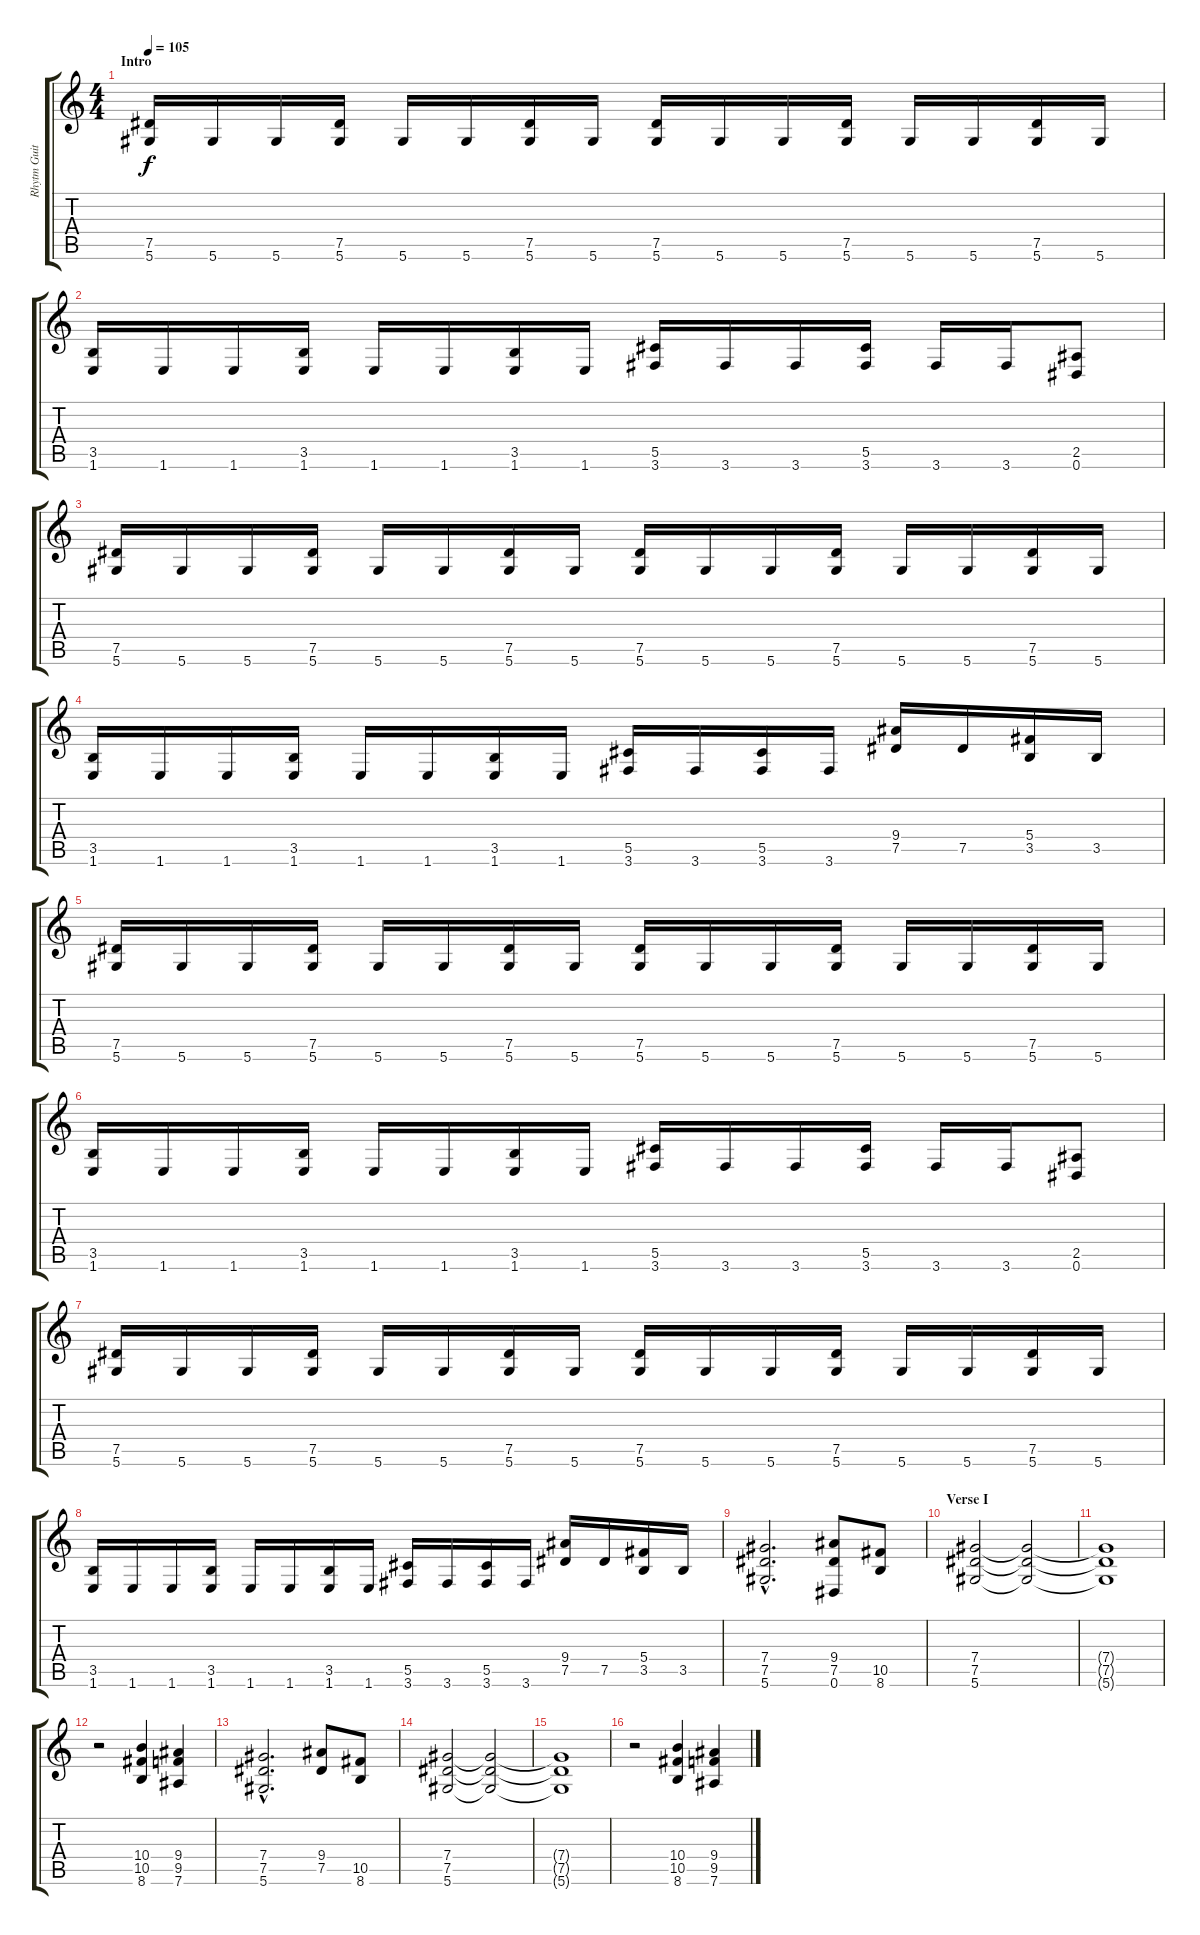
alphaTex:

\track ("Rhytm Guitar" "Rhytm Guit") {instrument distortionguitar}
\staff {score tabs}
\tuning (Eb4 Bb3 Gb3 Db3 Ab2 Eb2) {hide}
\ts (4 4)
\section ("" "Intro")
\tempo 105
\clef g2
\ks c
(7.5 5.6).16{dy f instrument distortionguitar} 5.6.16 5.6.16 (7.5 5.6).16 5.6.16 5.6.16 (7.5 5.6).16 5.6.16 (7.5 5.6).16 5.6.16 5.6.16 (7.5 5.6).16 5.6.16 5.6.16 (7.5 5.6).16 5.6.16 |
(3.5 1.6).16 1.6.16 1.6.16 (3.5 1.6).16 1.6.16 1.6.16 (3.5 1.6).16 1.6.16 (5.5 3.6).16 3.6.16 3.6.16 (5.5 3.6).16 3.6.16 3.6.16 (2.5 0.6).8 |
(7.5 5.6).16 5.6.16 5.6.16 (7.5 5.6).16 5.6.16 5.6.16 (7.5 5.6).16 5.6.16 (7.5 5.6).16 5.6.16 5.6.16 (7.5 5.6).16 5.6.16 5.6.16 (7.5 5.6).16 5.6.16 |
(3.5 1.6).16 1.6.16 1.6.16 (3.5 1.6).16 1.6.16 1.6.16 (3.5 1.6).16 1.6.16 (5.5 3.6).16 3.6.16 (5.5 3.6).16 3.6.16 (9.4 7.5).16 7.5.16 (5.4 3.5).16 3.5.16 |
(7.5 5.6).16 5.6.16 5.6.16 (7.5 5.6).16 5.6.16 5.6.16 (7.5 5.6).16 5.6.16 (7.5 5.6).16 5.6.16 5.6.16 (7.5 5.6).16 5.6.16 5.6.16 (7.5 5.6).16 5.6.16 |
(3.5 1.6).16 1.6.16 1.6.16 (3.5 1.6).16 1.6.16 1.6.16 (3.5 1.6).16 1.6.16 (5.5 3.6).16 3.6.16 3.6.16 (5.5 3.6).16 3.6.16 3.6.16 (2.5 0.6).8 |
(7.5 5.6).16 5.6.16 5.6.16 (7.5 5.6).16 5.6.16 5.6.16 (7.5 5.6).16 5.6.16 (7.5 5.6).16 5.6.16 5.6.16 (7.5 5.6).16 5.6.16 5.6.16 (7.5 5.6).16 5.6.16 |
(3.5 1.6).16 1.6.16 1.6.16 (3.5 1.6).16 1.6.16 1.6.16 (3.5 1.6).16 1.6.16 (5.5 3.6).16 3.6.16 (5.5 3.6).16 3.6.16 (9.4 7.5).16 7.5.16 (5.4 3.5).16 3.5.16 |
(7.4{hac} 7.5{hac} 5.6{hac}).2{d} (9.4 7.5 0.6).8 (10.5 8.6).8 |
\section ("" "Verse I")
(7.4 7.5 5.6).2 (7.4{t} 7.5{t} 5.6{t}).2{volume 0} |
(7.4{t} 7.5{t} 5.6{t}).1 |
r.2{volume 16} (10.4 10.5 8.6).4 (9.4 9.5 7.6).4 |
(7.4{hac} 7.5{hac} 5.6{hac}).2{d} (9.4 7.5).8 (10.5 8.6).8 |
(7.4 7.5 5.6).2 (7.4{t} 7.5{t} 5.6{t}).2{volume 0} |
(7.4{t} 7.5{t} 5.6{t}).1 |
r.2{volume 16} (10.4 10.5 8.6).4 (9.4 9.5 7.6).4
